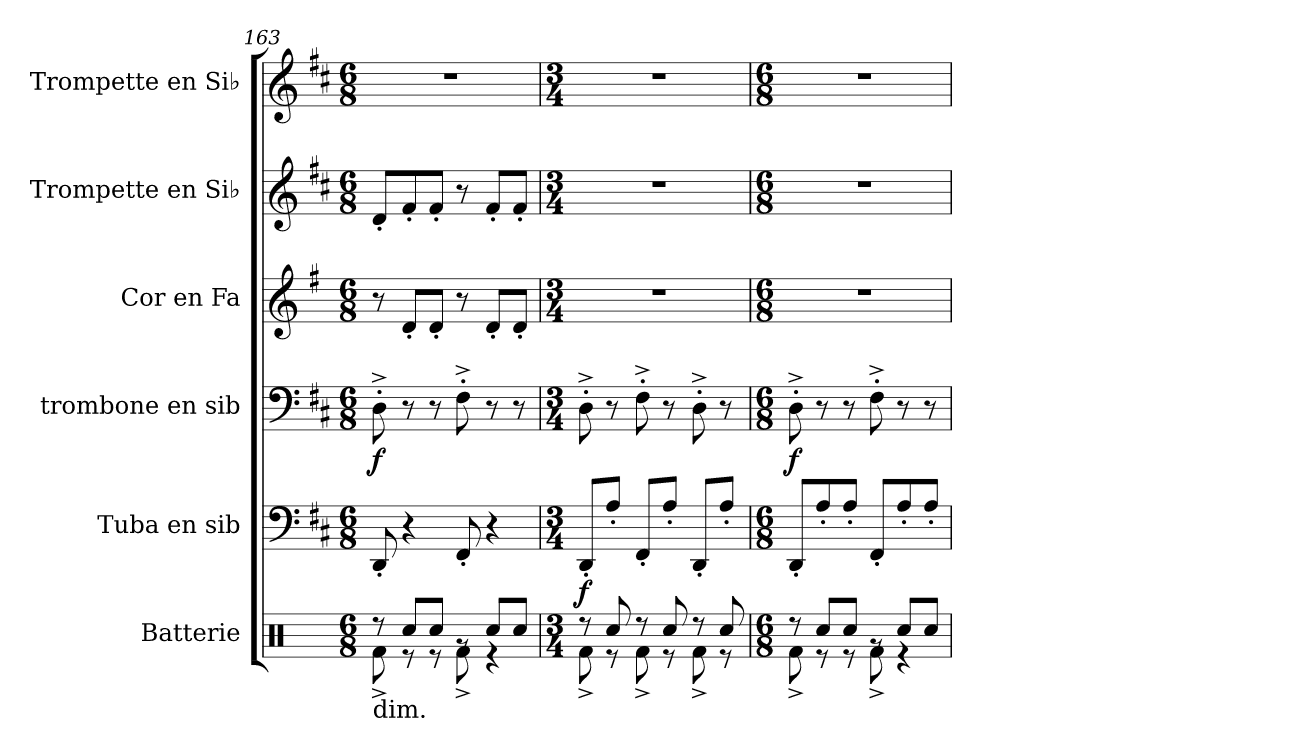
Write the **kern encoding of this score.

**kern	**kern	**dynam	**kern	**dynam	**kern	**kern	**kern
*part6	*part5	*part5	*part4	*part4	*part3	*part2	*part1
*staff6	*staff5	*staff5	*staff4	*staff4	*staff3	*staff2	*staff1
*I"Batterie	*I"Tuba en sib	*	*I"trombone en sib	*	*I"Cor en Fa	*I"Trompette en Si♭	*I"Trompette en Si♭
*I'Batt.	*I'Tub. sib	*	*I'Trb. sib	*	*I'Cor Fa	*I'Tromp. Si♭	*I'Tromp. Si♭
*clefX	*clefF4	*	*clefF4	*	*clefG2	*clefG2	*clefG2
*	*ITrd1c2	*	*ITrd1c2	*	*ITrd4c7	*ITrd1c2	*ITrd1c2
*k[]	*k[]	*	*k[]	*	*k[]	*k[]	*k[]
*M6/8	*M6/8	*	*M6/8	*	*M6/8	*M6/8	*M6/8
=163	=163	=163	=163	=163	=163	=163	=163
*^	*	*	*	*	*	*	*
!LO:TX:b:t=dim.	!	!	!	!	!	!	!	!
!	!	!	!	!	!LO:DY:b	!	!	!
8r	8Rf^\	8CC'/	.	8C'^\	f	8r	8c'/L	2.r
8Rcc/L	8r	4r	.	8r	.	8G'/L	8e'/	.
8Rcc/J	8r	.	.	8r	.	8G'/J	8e'/J	.
8rg	8Rf^\	8EE'/	.	8E'^\	.	8r	8r	.
8Rcc/L	4r	4r	.	8r	.	8G'/L	8e'/L	.
8Rcc/J	.	.	.	8r	.	8G'/J	8e'/J	.
!!LO:PB:g=z
=164	=164	=164	=164	=164	=164	=164	=164	=164
*M3/4	*	*M3/4	*	*M3/4	*	*M3/4	*M3/4	*M3/4
!	!	!	!LO:DY:b	!	!	!	!	!
8r	8Rf^\	8CC'/L	f	8C'^\	.	2.r	2.r	2.r
8Rcc/	8r	8G'/J	.	8r	.	.	.	.
8r	8Rf^\	8EE'/L	.	8E'^\	.	.	.	.
8Rcc/	8r	8G'/J	.	8r	.	.	.	.
8r	8Rf^\	8CC'/L	.	8C'^\	.	.	.	.
8Rcc/	8r	8G'/J	.	8r	.	.	.	.
=165	=165	=165	=165	=165	=165	=165	=165	=165
*M6/8	*	*M6/8	*	*M6/8	*	*M6/8	*M6/8	*M6/8
!	!	!	!	!	!LO:DY:b	!	!	!
8r	8Rf^\	8CC'/L	.	8C'^\	f	2.r	2.r	2.r
8Rcc/L	8r	8G'/	.	8r	.	.	.	.
8Rcc/J	8r	8G'/J	.	8r	.	.	.	.
8rg	8Rf^\	8EE'/L	.	8E'^\	.	.	.	.
8Rcc/L	4r	8G'/	.	8r	.	.	.	.
8Rcc/J	.	8G'/J	.	8r	.	.	.	.
*v	*v	*	*	*	*	*	*	*
=	=	=	=	=	=	=	=
*-	*-	*-	*-	*-	*-	*-	*-
